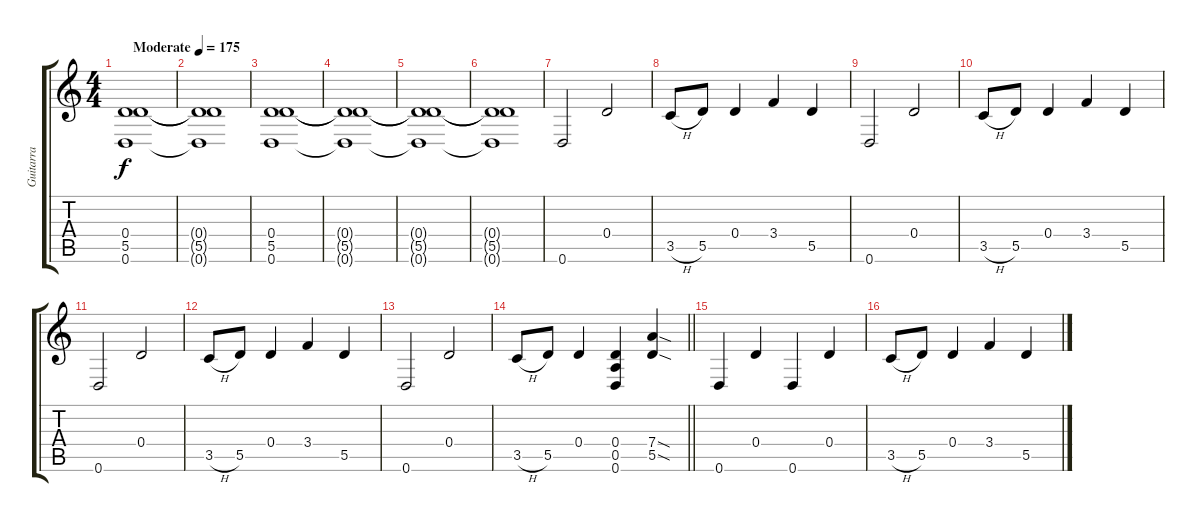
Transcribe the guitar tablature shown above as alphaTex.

\track ("Guitarra" "Guitarra") {instrument distortionguitar}
\staff {score tabs}
\tuning (E4 B3 G3 D3 A2 D2) {hide}
\ts (4 4)
\tempo (175 "Moderate")
\clef g2
\ks c
(0.4 5.5 0.6).1{dy f instrument distortionguitar} |
(0.4{t} 5.5{t} 0.6{t}).1 |
(0.4 5.5 0.6).1 |
(0.4{t} 5.5{t} 0.6{t}).1 |
(0.4{t} 5.5{t} 0.6{t}).1 |
(0.4{t} 5.5{t} 0.6{t}).1 |
0.6.2 0.4.2 |
3.5{h}.8 5.5.8 0.4.4 3.4.4 5.5.4 |
0.6.2 0.4.2 |
3.5{h}.8 5.5.8 0.4.4 3.4.4 5.5.4 |
0.6.2 0.4.2 |
3.5{h}.8 5.5.8 0.4.4 3.4.4 5.5.4 |
0.6.2 0.4.2 |
\barLineRight lightlight
3.5{h}.8 5.5.8 0.4.4 (0.4 0.5 0.6).4 (7.4{sod} 5.5{sod}).4 |
\section ("" "")
0.6.4 0.4.4 0.6.4 0.4.4 |
3.5{h}.8 5.5.8 0.4.4 3.4.4 5.5.4
